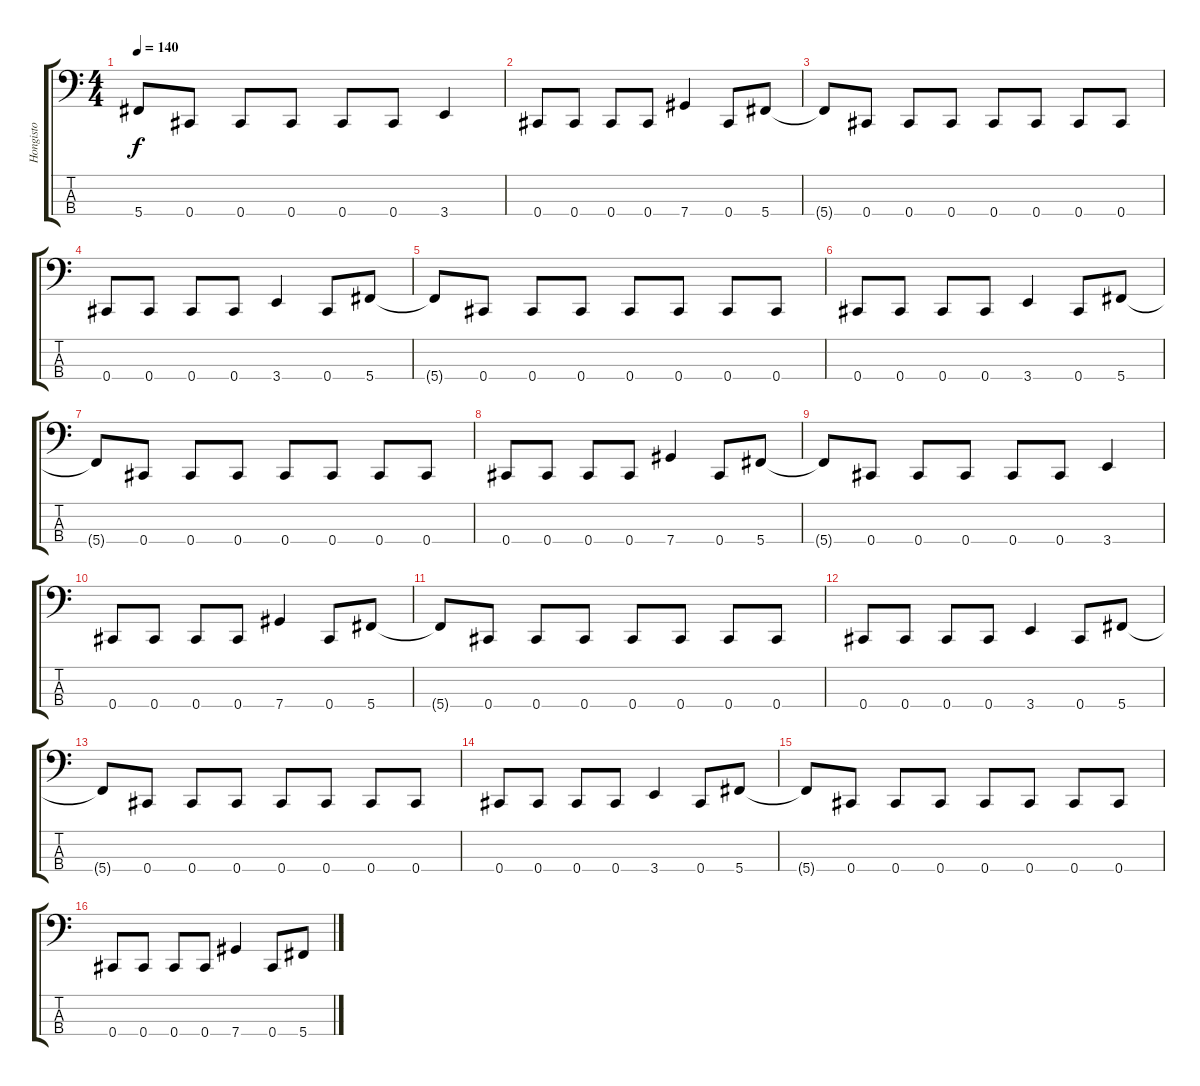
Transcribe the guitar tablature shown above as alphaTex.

\track ("Hongisto" "Hongisto") {instrument electricbassfinger}
\staff {score tabs}
\tuning (Gb2 Db2 Ab1 Db1) {hide}
\ts (4 4)
\tempo 140
\clef f4
\ks c
5.4{t}.8{dy f} 0.4.8 0.4.8 0.4.8 0.4.8 0.4.8 3.4.4 |
0.4.8 0.4.8 0.4.8 0.4.8 7.4.4 0.4.8 5.4.8 |
5.4{t}.8 0.4.8 0.4.8 0.4.8 0.4.8 0.4.8 0.4.8 0.4.8 |
0.4.8 0.4.8 0.4.8 0.4.8 3.4.4 0.4.8 5.4.8 |
5.4{t}.8 0.4.8 0.4.8 0.4.8 0.4.8 0.4.8 0.4.8 0.4.8 |
0.4.8 0.4.8 0.4.8 0.4.8 3.4.4 0.4.8 5.4.8 |
5.4{t}.8 0.4.8 0.4.8 0.4.8 0.4.8 0.4.8 0.4.8 0.4.8 |
0.4.8 0.4.8 0.4.8 0.4.8 7.4.4 0.4.8 5.4.8 |
5.4{t}.8 0.4.8 0.4.8 0.4.8 0.4.8 0.4.8 3.4.4 |
0.4.8 0.4.8 0.4.8 0.4.8 7.4.4 0.4.8 5.4.8 |
5.4{t}.8 0.4.8 0.4.8 0.4.8 0.4.8 0.4.8 0.4.8 0.4.8 |
0.4.8 0.4.8 0.4.8 0.4.8 3.4.4 0.4.8 5.4.8 |
5.4{t}.8 0.4.8 0.4.8 0.4.8 0.4.8 0.4.8 0.4.8 0.4.8 |
0.4.8 0.4.8 0.4.8 0.4.8 3.4.4 0.4.8 5.4.8 |
5.4{t}.8 0.4.8 0.4.8 0.4.8 0.4.8 0.4.8 0.4.8 0.4.8 |
0.4.8 0.4.8 0.4.8 0.4.8 7.4.4 0.4.8 5.4.8
